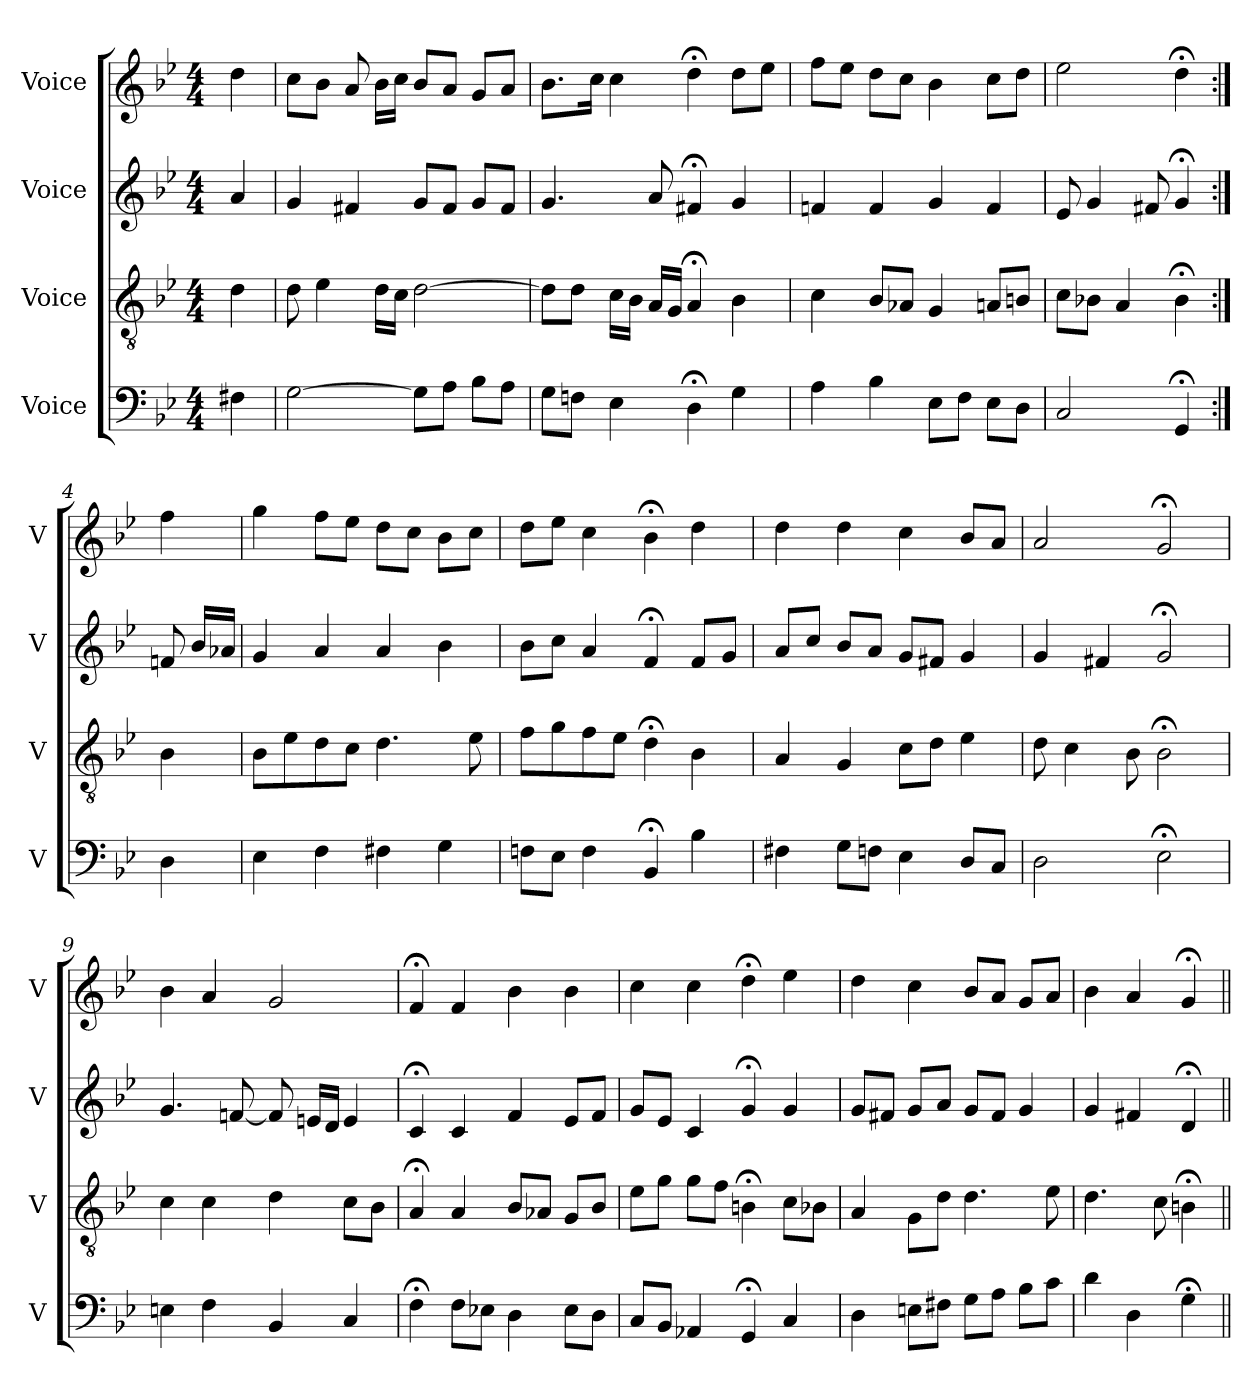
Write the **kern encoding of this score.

**kern	**kern	**kern	**kern
*part4	*part3	*part2	*part1
*staff4	*staff3	*staff2	*staff1
*I"Voice	*I"Voice	*I"Voice	*I"Voice
*I'V	*I'V	*I'V	*I'V
*clefF4	*clefGv2	*clefG2	*clefG2
*k[b-e-]	*k[b-e-]	*k[b-e-]	*k[b-e-]
*M4/4	*M4/4	*M4/4	*M4/4
=	=	=	=
4F#X\	4d\	4a/	4dd\
=1	=1	=1	=1
[2G\	8d\	4g/	8cc\L
.	4e-\	.	8b-\J
.	.	4f#X/	8a/
.	16d\LL	.	16b-\LL
.	16c\JJ	.	16cc\JJ
8G\L]	[2d\	8g/L	8b-/L
8A\J	.	8f#/J	8a/J
8B-\L	.	8g/L	8g/L
8A\J	.	8f#/J	8a/J
=2	=2	=2	=2
8G\L	8d\L]	4.g/	8.b-\L
8Fn\J	8d\J	.	.
.	.	.	16cc\Jk
4E-\	16c\LL	.	4cc\
.	16B-\JJ	.	.
.	16A/LL	8a/	.
.	16G/JJ	.	.
4D;<\	4A;</	4f#X;</	4dd;<\
4G\	4B-\	4g/	8dd\L
.	.	.	8ee-\J
=3	=3	=3	=3
4A\	4c\	4fn/	8ff\L
.	.	.	8ee-\J
4B-\	8B-/L	4f/	8dd\L
.	8A-X/J	.	8cc\J
8E-\L	4G/	4g/	4b-\
8F\J	.	.	.
8E-\L	8An/L	4f/	8cc\L
8D\J	8Bn/J	.	8dd\J
=4	=4	=4	=4
2C/	8c\L	8e-/	2ee-\
.	8B-X\J	4g/	.
.	4A/	.	.
.	.	8f#X/	.
4GG;</	4B-;<\	4g;</	4dd;<\
!!LO:LB:g=z
=4X1:|!	=4X1:|!	=4X1:|!	=4X1:|!
4D\	4B-\	8fn/	4ff\
.	.	16b-/LL	.
.	.	16a-X/JJ	.
=5	=5	=5	=5
4E-\	8B-\L	4g/	4gg\
.	8e-\	.	.
4F\	8d\	4a/	8ff\L
.	8c\J	.	8ee-\J
4F#X\	4.d\	4a/	8dd\L
.	.	.	8cc\J
4G\	.	4b-\	8b-\L
.	8e-\	.	8cc\J
=6	=6	=6	=6
8Fn\L	8f\L	8b-\L	8dd\L
8E-\J	8g\	8cc\J	8ee-\J
4F\	8f\	4a/	4cc\
.	8e-\J	.	.
4BB-;</	4d;<\	4f;</	4b-;<\
4B-\	4B-\	8f/L	4dd\
.	.	8g/J	.
=7	=7	=7	=7
4F#X\	4A/	8a/L	4dd\
.	.	8cc/J	.
8G\L	4G/	8b-/L	4dd\
8Fn\J	.	8a/J	.
4E-\	8c\L	8g/L	4cc\
.	8d\J	8f#X/J	.
8D/L	4e-\	4g/	8b-/L
8C/J	.	.	8a/J
=8	=8	=8	=8
2D\	8d\	4g/	2a/
.	4c\	.	.
.	.	4f#X/	.
.	8B-\	.	.
2E-;<\	2B-;<\	2g;</	2g;</
=9	=9	=9	=9
4En\	4c\	4.g/	4b-\
4F\	4c\	.	4a/
.	.	[8fn/	.
4BB-/	4d\	8f/]	2g/
.	.	16en/LL	.
.	.	16d/JJ	.
4C/	8c\L	4e/	.
.	8B-\J	.	.
!!LO:LB:g=z
=10	=10	=10	=10
4F;<\	4A;</	4c;</	4f;</
8F\L	4A/	4c/	4f/
8E-X\J	.	.	.
4D\	8B-/L	4f/	4b-\
.	8A-X/J	.	.
8E-\L	8G/L	8e-/L	4b-\
8D\J	8B-/J	8f/J	.
=11	=11	=11	=11
8C/L	8e-\L	8g/L	4cc\
8BB-/J	8g\J	8e-/J	.
4AA-X/	8g\L	4c/	4cc\
.	8f\J	.	.
4GG;</	4Bn;<\	4g;</	4dd;<\
4C/	8c\L	4g/	4ee-\
.	8B-X\J	.	.
=12	=12	=12	=12
4D\	4A/	8g/L	4dd\
.	.	8f#X/J	.
8En\L	8G\L	8g/L	4cc\
8F#X\J	8d\J	8a/J	.
8G\L	4.d\	8g/L	8b-/L
8A\J	.	8f#/J	8a/J
8B-\L	.	4g/	8g/L
8c\J	8e-\	.	8a/J
=13	=13	=13	=13
4d\	4.d\	4g/	4b-\
4D\	.	4f#X/	4a/
.	8c\	.	.
4G;<\	4Bn;<\	4d;</	4g;</
=||	=||	=||	=||
*-	*-	*-	*-
